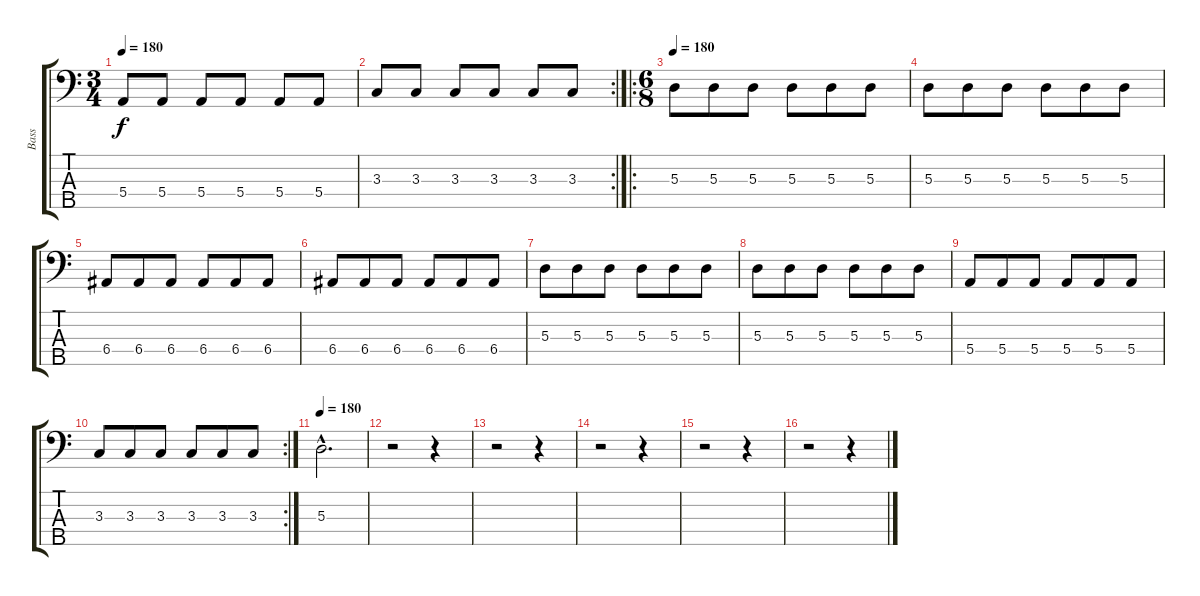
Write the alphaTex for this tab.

\track ("Bass" "Bass") {instrument electricbassfinger}
\staff {score tabs}
\tuning (G2 D2 A1 E1 B0) {hide}
\ts (3 4)
\tempo 180
\clef f4
\ks c
5.4.8{dy f} 5.4.8 5.4.8 5.4.8 5.4.8 5.4.8 |
\rc 2
3.3.8 3.3.8 3.3.8 3.3.8 3.3.8 3.3.8 |
\ro
\ts (6 8)
\tempo 180
5.3.8 5.3.8 5.3.8 5.3.8 5.3.8 5.3.8 |
5.3.8 5.3.8 5.3.8 5.3.8 5.3.8 5.3.8 |
6.4.8 6.4.8 6.4.8 6.4.8 6.4.8 6.4.8 |
6.4.8 6.4.8 6.4.8 6.4.8 6.4.8 6.4.8 |
5.3.8 5.3.8 5.3.8 5.3.8 5.3.8 5.3.8 |
5.3.8 5.3.8 5.3.8 5.3.8 5.3.8 5.3.8 |
5.4.8 5.4.8 5.4.8 5.4.8 5.4.8 5.4.8 |
\rc 2
3.3.8 3.3.8 3.3.8 3.3.8 3.3.8 3.3.8 |
\tempo 180
5.3{hac}.2{d} |
r.2 r.4 |
r.2 r.4 |
r.2 r.4 |
r.2 r.4 |
r.2 r.4
